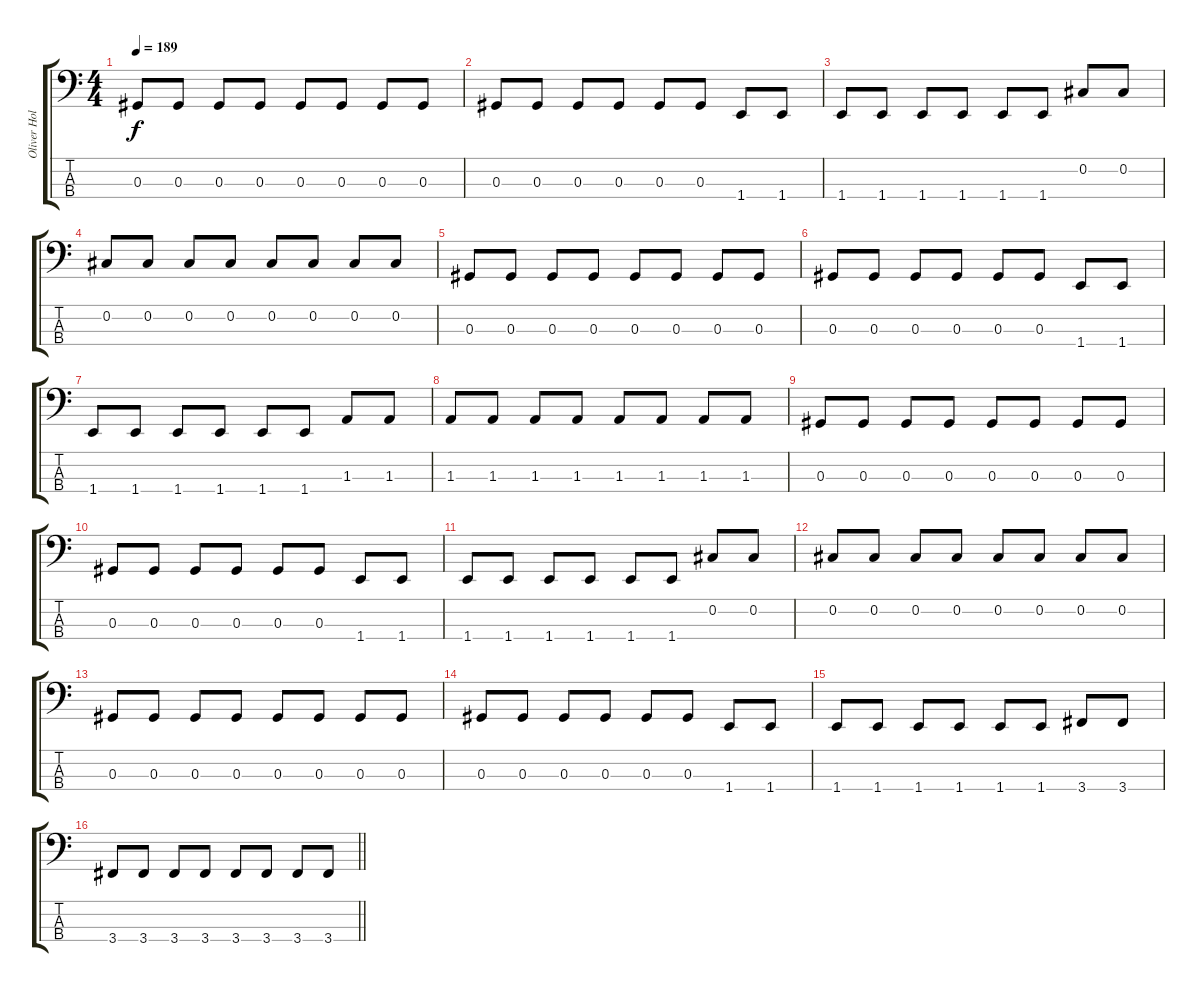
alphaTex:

\track ("Oliver Holzwarth" "Oliver Hol") {instrument electricbassfinger}
\staff {score tabs}
\tuning (Gb2 Db2 Ab1 Eb1) {hide}
\ts (4 4)
\tempo 189
\clef f4
\ks c
0.3.8{dy f} 0.3.8 0.3.8 0.3.8 0.3.8 0.3.8 0.3.8 0.3.8 |
0.3.8 0.3.8 0.3.8 0.3.8 0.3.8 0.3.8 1.4.8 1.4.8 |
1.4.8 1.4.8 1.4.8 1.4.8 1.4.8 1.4.8 0.2.8 0.2.8 |
0.2.8 0.2.8 0.2.8 0.2.8 0.2.8 0.2.8 0.2.8 0.2.8 |
0.3.8 0.3.8 0.3.8 0.3.8 0.3.8 0.3.8 0.3.8 0.3.8 |
0.3.8 0.3.8 0.3.8 0.3.8 0.3.8 0.3.8 1.4.8 1.4.8 |
1.4.8 1.4.8 1.4.8 1.4.8 1.4.8 1.4.8 1.3.8 1.3.8 |
1.3.8 1.3.8 1.3.8 1.3.8 1.3.8 1.3.8 1.3.8 1.3.8 |
0.3.8 0.3.8 0.3.8 0.3.8 0.3.8 0.3.8 0.3.8 0.3.8 |
0.3.8 0.3.8 0.3.8 0.3.8 0.3.8 0.3.8 1.4.8 1.4.8 |
1.4.8 1.4.8 1.4.8 1.4.8 1.4.8 1.4.8 0.2.8 0.2.8 |
0.2.8 0.2.8 0.2.8 0.2.8 0.2.8 0.2.8 0.2.8 0.2.8 |
0.3.8 0.3.8 0.3.8 0.3.8 0.3.8 0.3.8 0.3.8 0.3.8 |
0.3.8 0.3.8 0.3.8 0.3.8 0.3.8 0.3.8 1.4.8 1.4.8 |
1.4.8 1.4.8 1.4.8 1.4.8 1.4.8 1.4.8 3.4.8 3.4.8 |
\barLineRight lightlight
3.4.8 3.4.8 3.4.8 3.4.8 3.4.8 3.4.8 3.4.8 3.4.8
